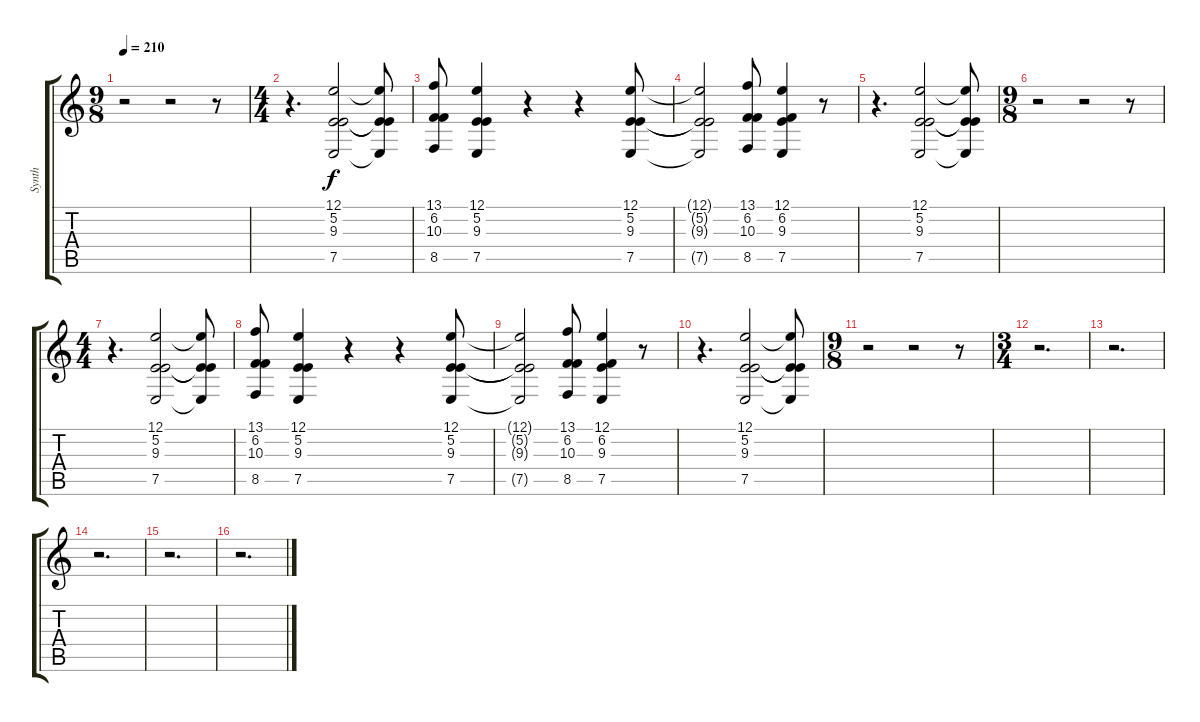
\track ("Synth" "Synth") {instrument stringensemble1}
\staff {score tabs}
\tuning (E4 B3 G3 D3 A2 E2) {hide}
\ts (9 8)
\tempo 210
\clef g2
\ks c
r.2{dy f} r.2 r.8 |
\ts (4 4)
r.4{d} (12.1 5.2 9.3 7.5).2{instrument synthstrings2} (12.1{t} 5.2{t} 9.3{t} 7.5{t}).8 |
(13.1 6.2 10.3 8.5).8 (12.1 5.2 9.3 7.5).4 r.4 r.4 (12.1 5.2 9.3 7.5).8 |
(12.1{t} 5.2{t} 9.3{t} 7.5{t}).2 (13.1 6.2 10.3 8.5).8 (12.1 6.2 9.3 7.5).4 r.8 |
r.4{d} (12.1 5.2 9.3 7.5).2 (12.1{t} 5.2{t} 9.3{t} 7.5{t}).8 |
\ts (9 8)
r.2 r.2 r.8 |
\ts (4 4)
r.4{d} (12.1 5.2 9.3 7.5).2{instrument synthstrings2} (12.1{t} 5.2{t} 9.3{t} 7.5{t}).8 |
(13.1 6.2 10.3 8.5).8 (12.1 5.2 9.3 7.5).4 r.4 r.4 (12.1 5.2 9.3 7.5).8 |
(12.1{t} 5.2{t} 9.3{t} 7.5{t}).2 (13.1 6.2 10.3 8.5).8 (12.1 6.2 9.3 7.5).4 r.8 |
r.4{d} (12.1 5.2 9.3 7.5).2 (12.1{t} 5.2{t} 9.3{t} 7.5{t}).8 |
\ts (9 8)
r.2 r.2 r.8 |
\ts (3 4)
r.2{d} |
r.2{d} |
r.2{d} |
r.2{d} |
r.2{d}
